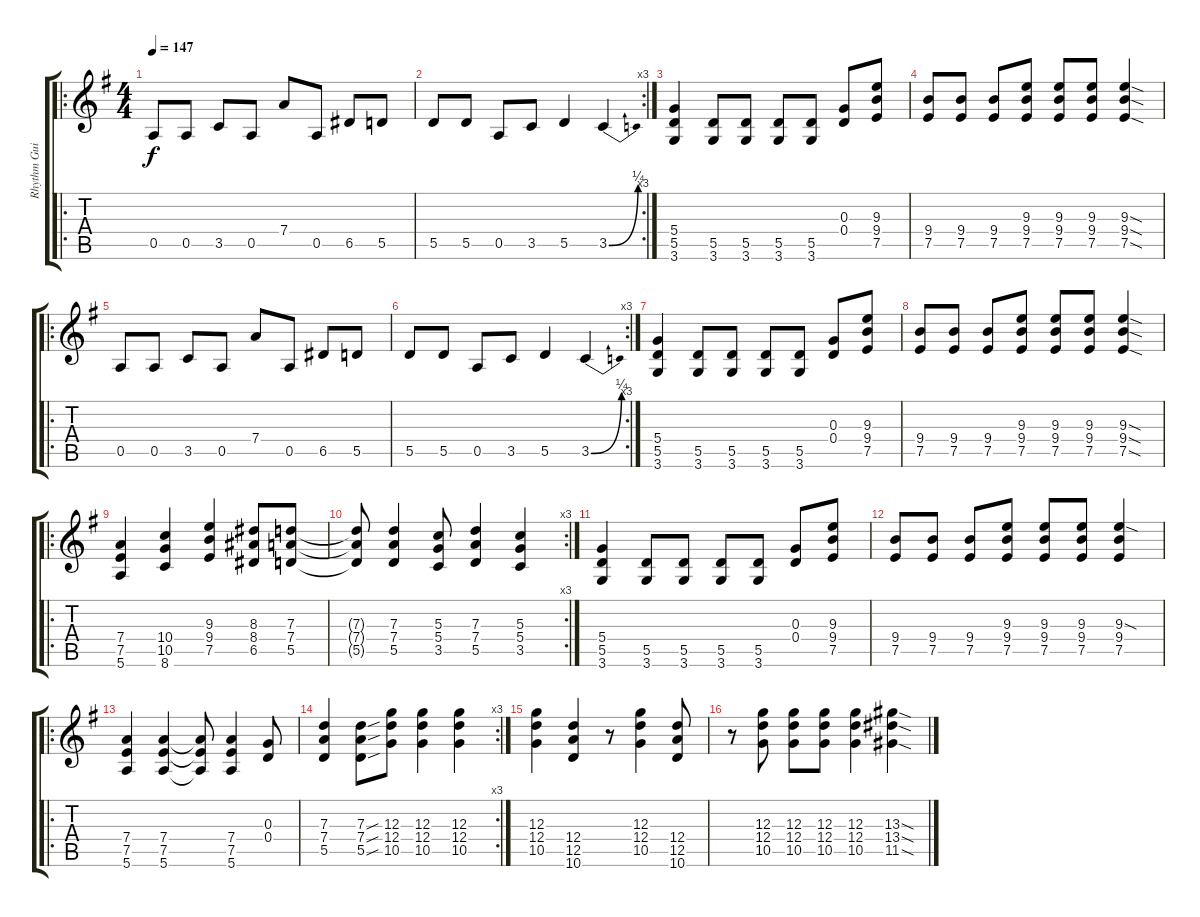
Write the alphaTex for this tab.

\track ("Rhythm Guitar (Dexter Holland)" "Rhythm Gui") {instrument overdrivenguitar}
\staff {score tabs}
\tuning (E4 B3 G3 D3 A2 E2) {hide}
\ro
\ts (4 4)
\tempo 147
\clef g2
\ks g
0.5.8{dy f} 0.5.8 3.5.8 0.5.8 7.4.8 0.5.8 6.5.8 5.5.8 |
\rc 3
5.5.8 5.5.8 0.5.8 3.5.8 5.5.4 3.5{be (bend 0 0 60 1)}.4 |
(5.4 5.5 3.6).4 (5.5 3.6).8 (5.5 3.6).8 (5.5 3.6).8 (5.5 3.6).8 (0.3 0.4).8 (9.3 9.4 7.5).8 |
(9.4 7.5).8 (9.4 7.5).8 (9.4 7.5).8 (9.3 9.4 7.5).8 (9.3 9.4 7.5).8 (9.3 9.4 7.5).8 (9.3{sod} 9.4{sod} 7.5{sod}).4 |
\ro
0.5.8 0.5.8 3.5.8 0.5.8 7.4.8 0.5.8 6.5.8 5.5.8 |
\rc 3
5.5.8 5.5.8 0.5.8 3.5.8 5.5.4 3.5{be (bend 0 0 60 1)}.4 |
(5.4 5.5 3.6).4 (5.5 3.6).8 (5.5 3.6).8 (5.5 3.6).8 (5.5 3.6).8 (0.3 0.4).8 (9.3 9.4 7.5).8 |
(9.4 7.5).8 (9.4 7.5).8 (9.4 7.5).8 (9.3 9.4 7.5).8 (9.3 9.4 7.5).8 (9.3 9.4 7.5).8 (9.3{sod} 9.4{sod} 7.5{sod}).4 |
\ro
(7.4 7.5 5.6).4 (10.4 10.5 8.6).4 (9.3 9.4 7.5).4 (8.3 8.4 6.5).8 (7.3 7.4 5.5).8 |
\rc 3
(7.3{t} 7.4{t} 5.5{t}).8 (7.3 7.4 5.5).4 (5.3 5.4 3.5).8 (7.3 7.4 5.5).4 (5.3 5.4 3.5).4 |
(5.4 5.5 3.6).4 (5.5 3.6).8 (5.5 3.6).8 (5.5 3.6).8 (5.5 3.6).8 (0.3 0.4).8 (9.3 9.4 7.5).8 |
(9.4 7.5).8 (9.4 7.5).8 (9.4 7.5).8 (9.3 9.4 7.5).8 (9.3 9.4 7.5).8 (9.3 9.4 7.5).8 (9.3{sod} 9.4 7.5).4 |
\ro
(7.4 7.5 5.6).4 (7.4 7.5 5.6).4 (7.4{t} 7.5{t} 5.6{t}).8 (7.4 7.5 5.6).4 (0.3 0.4).8 |
\rc 3
(7.3 7.4 5.5).4 (7.3{sou} 7.4{sou} 5.5{sou}).8 (12.3 12.4 10.5).8 (12.3 12.4 10.5).4 (12.3 12.4 10.5).4 |
(12.3 12.4 10.5).4 (12.4 12.5 10.6).4 r.8 (12.3 12.4 10.5).4 (12.4 12.5 10.6).8 |
r.8 (12.3 12.4 10.5).8 (12.3 12.4 10.5).8 (12.3 12.4 10.5).8 (12.3 12.4 10.5).4 (13.3{sod} 13.4{sod} 11.5{sod}).4
